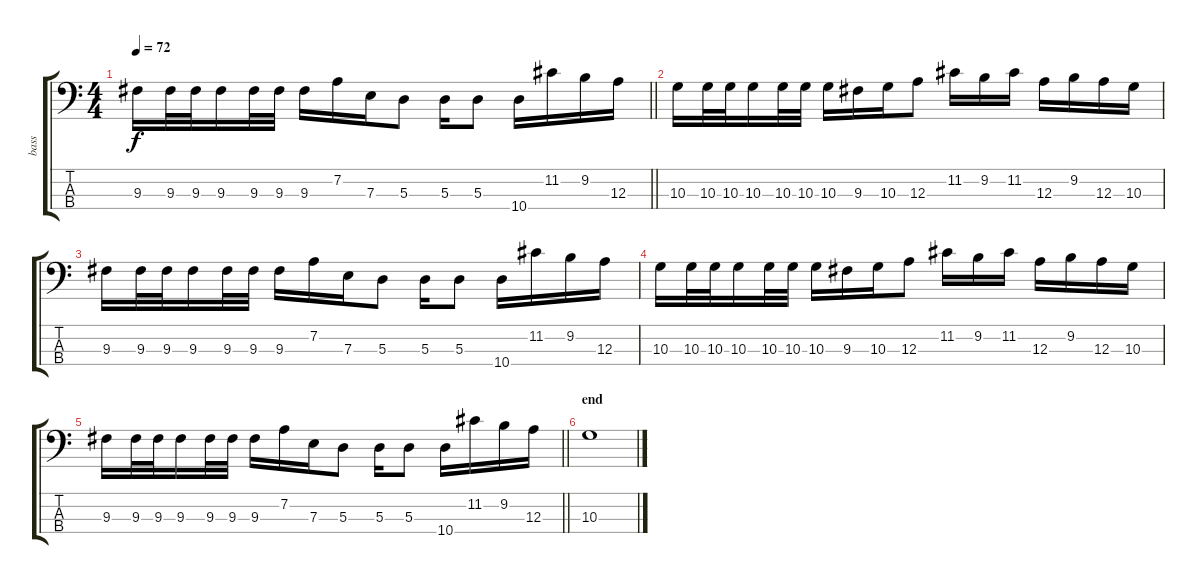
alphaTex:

\track ("bass" "bass") {instrument electricbassfinger}
\staff {score tabs}
\tuning (G2 D2 A1 E1) {hide}
\ts (4 4)
\tempo 72
\clef f4
\barLineRight lightlight
\ks c
9.3.16{dy f} 9.3.32 9.3.32 9.3.16 9.3.32 9.3.32 9.3.16 7.2.16 7.3.16 5.3.8 5.3.16 5.3.8 10.4.16 11.2.16 9.2.16 12.3.16 |
\section ("" "")
10.3.16 10.3.32 10.3.32 10.3.16 10.3.32 10.3.32 10.3.16 9.3.16 10.3.16 12.3.8 11.2.16 9.2.16 11.2.16 12.3.16 9.2.16 12.3.16 10.3.16 |
9.3.16 9.3.32 9.3.32 9.3.16 9.3.32 9.3.32 9.3.16 7.2.16 7.3.16 5.3.8 5.3.16 5.3.8 10.4.16 11.2.16 9.2.16 12.3.16 |
10.3.16 10.3.32 10.3.32 10.3.16 10.3.32 10.3.32 10.3.16 9.3.16 10.3.16 12.3.8 11.2.16 9.2.16 11.2.16 12.3.16 9.2.16 12.3.16 10.3.16 |
\barLineRight lightlight
9.3.16 9.3.32 9.3.32 9.3.16 9.3.32 9.3.32 9.3.16 7.2.16 7.3.16 5.3.8 5.3.16 5.3.8 10.4.16 11.2.16 9.2.16 12.3.16 |
\section ("" "end")
10.3.1
